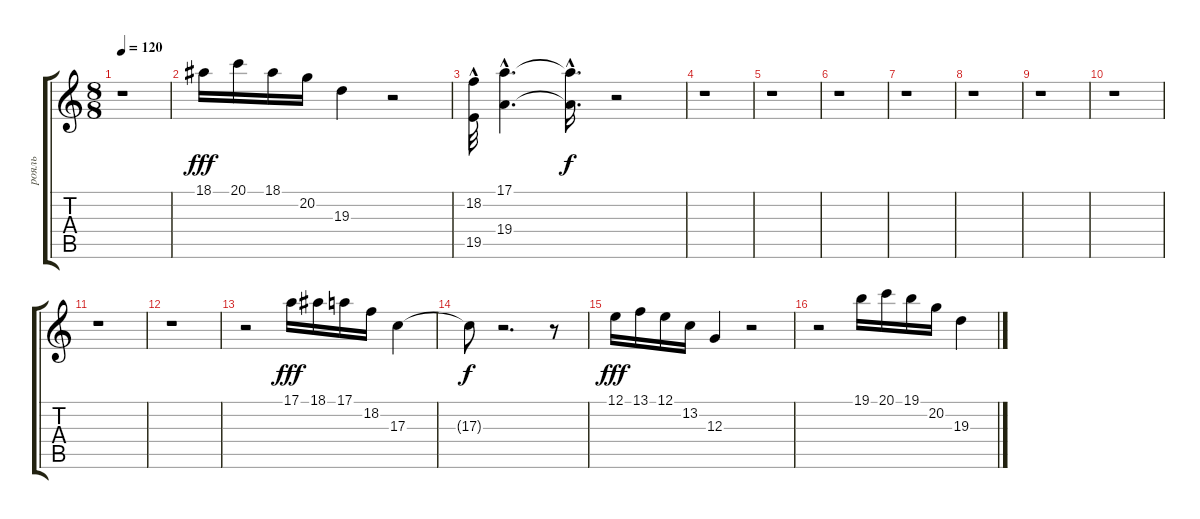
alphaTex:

\track ("рояль" "рояль") {instrument brightacousticpiano}
\staff {score tabs}
\tuning (E4 B3 G3 D3 A2 E2) {hide}
\ts (8 8)
\tempo 120
\clef g2
\ks c
r.1{dy fff} |
18.1.16 20.1.16 18.1.16 20.2.16 19.3.4 r.2 |
(18.2 19.5{hac}).32 (17.1{hac} 19.4{hac}).4{d} (17.1{hac t} 19.4{t}).16{d dy f} r.2 |
r.1 |
r.1 |
r.1 |
r.1 |
r.1 |
r.1 |
r.1 |
r.1 |
r.1 |
r.2 17.1.16{dy fff} 18.1.16 17.1.16 18.2.16 17.3.4 |
17.3{t}.8{dy f} r.2{d} r.8 |
12.1.16{dy fff} 13.1.16 12.1.16 13.2.16 12.3.4 r.2 |
r.2 19.1.16 20.1.16 19.1.16 20.2.16 19.3.4
